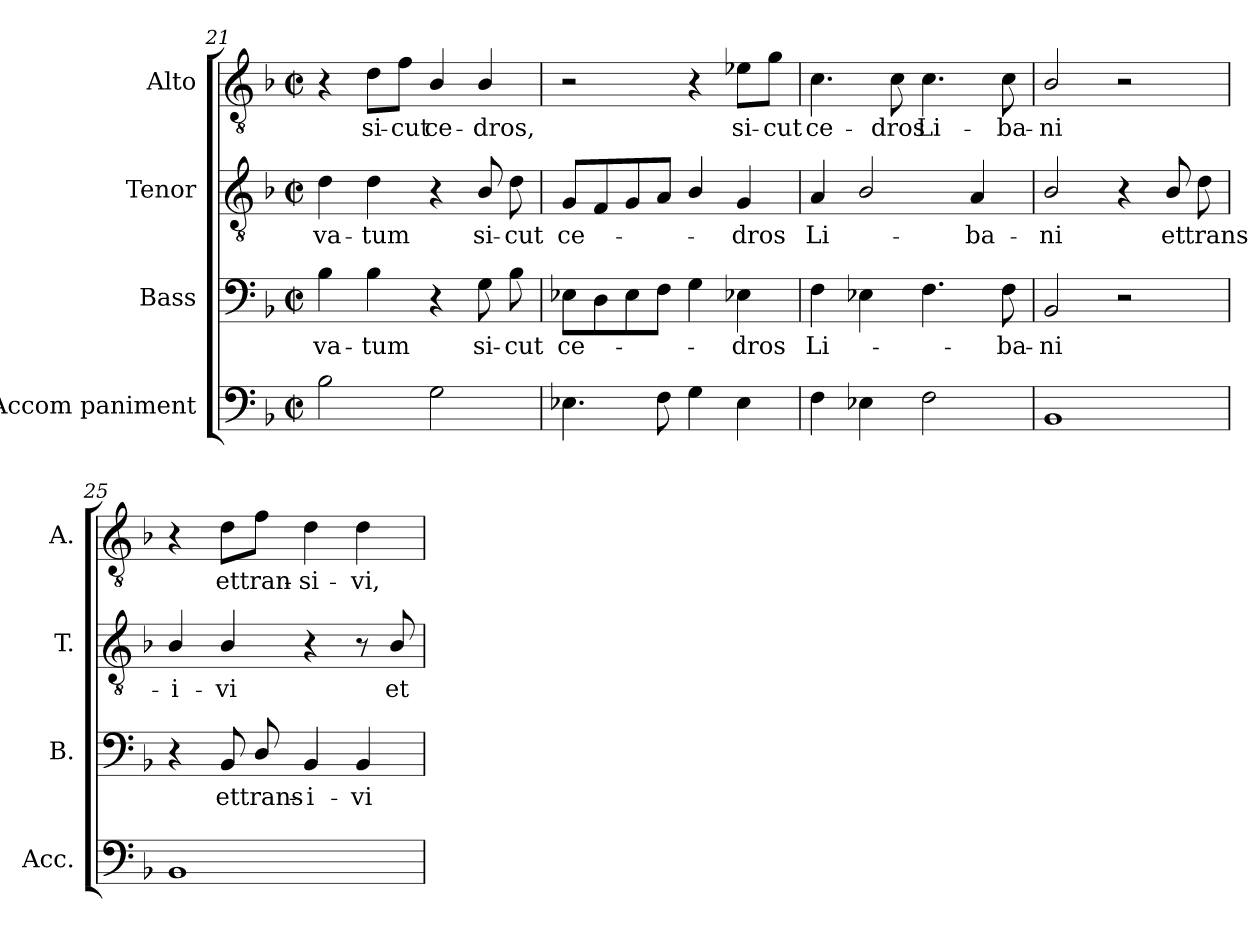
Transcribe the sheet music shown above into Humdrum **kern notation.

**kern	**kern	**text	**kern	**text	**kern	**text
*part4	*part3	*part3	*part2	*part2	*part1	*part1
*staff4	*staff3	*staff3	*staff2	*staff2	*staff1	*staff1
*I"Accom paniment	*I"Bass	*	*I"Tenor	*	*I"Alto	*
*I'Acc.	*I'B.	*	*I'T.	*	*I'A.	*
!!LO:PB:g=z
*clefF4	*clefF4	*	*clefGv2	*	*clefGv2	*
*	*	*	*ITrd7c12	*	*ITrd7c12	*
*k[b-]	*k[b-]	*	*k[b-]	*	*k[b-]	*
*F:	*F:	*	*F:	*	*F:	*
*M2/2	*M2/2	*	*M2/2	*	*M2/2	*
*met(c|)	*met(c|)	*	*met(c|)	*	*met(c|)	*
=21	=21	=21	=21	=21	=21	=21
!	!	!LO:LY:b:color=#000000	!	!	!	!
!	!	!	!	!LO:LY:b:color=#000000	!	!
2B-i\	4B-i\	-va-	4Di\	-va-	4r	.
!	!	!LO:LY:b:color=#000000	!	!	!	!
!	!	!	!	!LO:LY:b:color=#000000	!	!
!	!	!	!	!	!	!LO:LY:b:color=#000000
.	4B-i\	-tum	4Di\	-tum	8Di\L	si-
!	!	!	!	!	!	!LO:LY:b:color=#000000
.	.	.	.	.	8Fi\J	-cut
!	!	!	!	!	!	!LO:LY:b:color=#000000
2Gi\	4r	.	4r	.	4BB-i/	ce-
!	!	!LO:LY:b:color=#000000	!	!	!	!
!	!	!	!	!LO:LY:b:color=#000000	!	!
!	!	!	!	!	!	!LO:LY:b:color=#000000
.	8Gi\	si-	8BB-i/	si-	4BB-i/	-dros,
!	!	!LO:LY:b:color=#000000	!	!	!	!
!	!	!	!	!LO:LY:b:color=#000000	!	!
.	8B-i\	-cut	8Di\	-cut	.	.
=22	=22	=22	=22	=22	=22	=22
!	!	!LO:LY:b:color=#000000	!	!	!	!
!	!	!	!	!LO:LY:b:color=#000000	!	!
4.E-Xi\	8E-Xi\L	ce-	8GGi/L	ce-	2r	.
.	8Di\	.	8FFi/	.	.	.
.	8E-i\	.	8GGi/	.	.	.
8Fi\	8Fi\J	.	8AAi/J	.	.	.
4Gi\	4Gi\	.	4BB-i/	.	4r	.
!	!	!LO:LY:b:color=#000000	!	!	!	!
!	!	!	!	!LO:LY:b:color=#000000	!	!
!	!	!	!	!	!	!LO:LY:b:color=#000000
4E-i\	4E-Xi\	-dros	4GGi/	-dros	8E-Xi\L	si-
!	!	!	!	!	!	!LO:LY:b:color=#000000
.	.	.	.	.	8Gi\J	-cut
=23	=23	=23	=23	=23	=23	=23
!	!	!LO:LY:b:color=#000000	!	!	!	!
!	!	!	!	!LO:LY:b:color=#000000	!	!
!	!	!	!	!	!	!LO:LY:b:color=#000000
4Fi\	4Fi\	Li-	4AAi/	Li-	4.Ci\	ce-
4E-Xi\	4E-Xi\	.	2BB-i/	.	.	.
!	!	!	!	!	!	!LO:LY:b:color=#000000
.	.	.	.	.	8Ci\	-dros
!	!	!	!	!	!	!LO:LY:b:color=#000000
2Fi\	4.Fi\	.	.	.	4.Ci\	Li-
!	!	!	!	!LO:LY:b:color=#000000	!	!
.	.	.	4AAi/	-ba-	.	.
!	!	!LO:LY:b:color=#000000	!	!	!	!
!	!	!	!	!	!	!LO:LY:b:color=#000000
.	8Fi\	-ba-	.	.	8Ci\	-ba-
=24	=24	=24	=24	=24	=24	=24
!	!	!LO:LY:b:color=#000000	!	!	!	!
!	!	!	!	!LO:LY:b:color=#000000	!	!
!	!	!	!	!	!	!LO:LY:b:color=#000000
1BB-i	2BB-i/	-ni	2BB-i/	-ni	2BB-i/	-ni
.	2r	.	4r	.	2r	.
!	!	!	!	!LO:LY:b:color=#000000	!	!
.	.	.	8BB-i/	et	.	.
!	!	!	!	!LO:LY:b:color=#000000	!	!
.	.	.	8Di\	trans-	.	.
=25	=25	=25	=25	=25	=25	=25
!	!	!	!	!LO:LY:b:color=#000000	!	!
1BB-i	4r	.	4BB-i/	-i-	4r	.
!	!	!LO:LY:b:color=#000000	!	!	!	!
!	!	!	!	!LO:LY:b:color=#000000	!	!
!	!	!	!	!	!	!LO:LY:b:color=#000000
.	8BB-i/	et	4BB-i/	-vi	8Di\L	et
!	!	!LO:LY:b:color=#000000	!	!	!	!
!	!	!	!	!	!	!LO:LY:b:color=#000000
.	8Di/	trans-	.	.	8Fi\J	tran-
!	!	!LO:LY:b:color=#000000	!	!	!	!
!	!	!	!	!	!	!LO:LY:b:color=#000000
.	4BB-i/	-i-	4r	.	4Di\	-si-
!	!	!LO:LY:b:color=#000000	!	!	!	!
!	!	!	!	!	!	!LO:LY:b:color=#000000
.	4BB-i/	-vi	8r	.	4Di\	-vi,
!	!	!	!	!LO:LY:b:color=#000000	!	!
.	.	.	8BB-i/	et	.	.
=	=	=	=	=	=	=
*-	*-	*-	*-	*-	*-	*-
